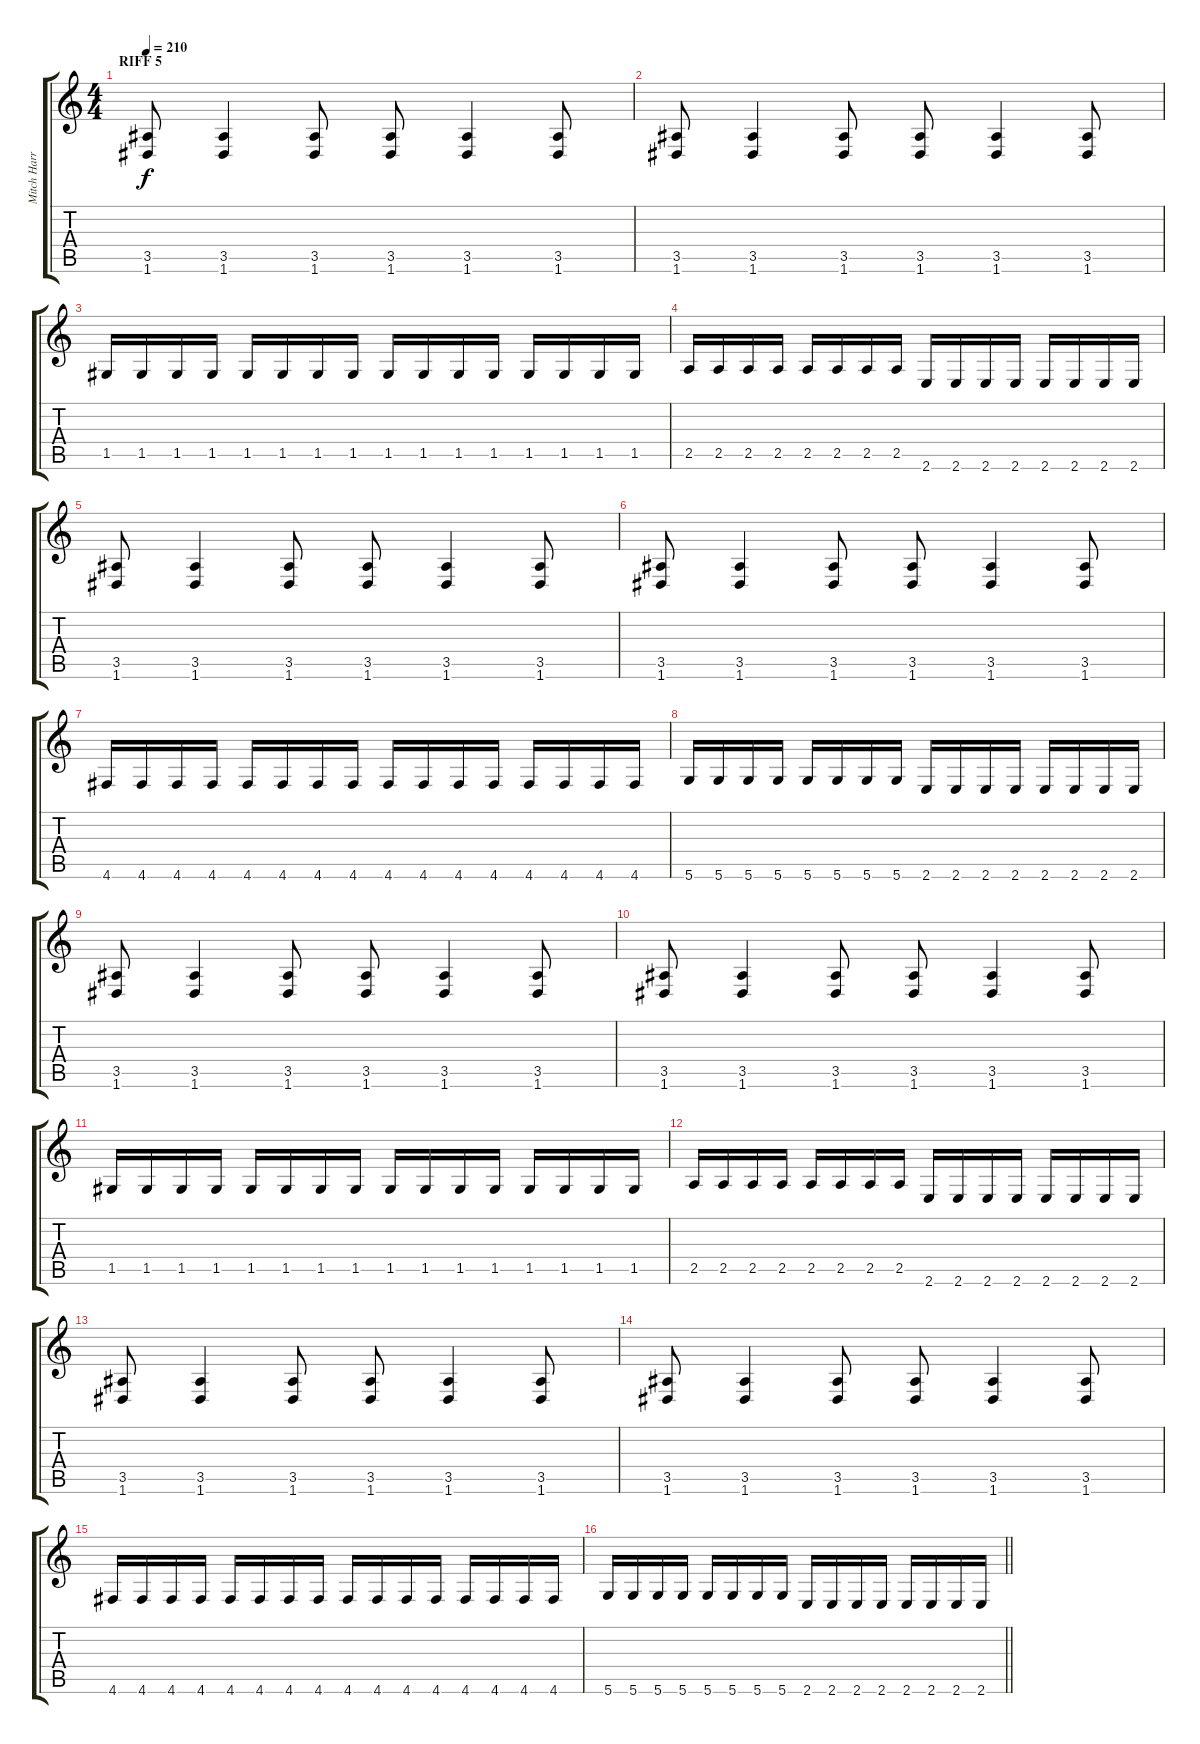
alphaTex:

\track ("Mitch Harris" "Mitch Harr") {instrument distortionguitar}
\staff {score tabs}
\tuning (D4 A3 F3 C3 G2 D2) {hide}
\ts (4 4)
\section ("" "RIFF 5")
\tempo 210
\clef g2
\ks c
(3.5 1.6).8{dy f} (3.5 1.6).4 (3.5 1.6).8 (3.5 1.6).8 (3.5 1.6).4 (3.5 1.6).8 |
(3.5 1.6).8 (3.5 1.6).4 (3.5 1.6).8 (3.5 1.6).8 (3.5 1.6).4 (3.5 1.6).8 |
1.5.16 1.5.16 1.5.16 1.5.16 1.5.16 1.5.16 1.5.16 1.5.16 1.5.16 1.5.16 1.5.16 1.5.16 1.5.16 1.5.16 1.5.16 1.5.16 |
2.5.16 2.5.16 2.5.16 2.5.16 2.5.16 2.5.16 2.5.16 2.5.16 2.6.16 2.6.16 2.6.16 2.6.16 2.6.16 2.6.16 2.6.16 2.6.16 |
(3.5 1.6).8 (3.5 1.6).4 (3.5 1.6).8 (3.5 1.6).8 (3.5 1.6).4 (3.5 1.6).8 |
(3.5 1.6).8 (3.5 1.6).4 (3.5 1.6).8 (3.5 1.6).8 (3.5 1.6).4 (3.5 1.6).8 |
4.6.16 4.6.16 4.6.16 4.6.16 4.6.16 4.6.16 4.6.16 4.6.16 4.6.16 4.6.16 4.6.16 4.6.16 4.6.16 4.6.16 4.6.16 4.6.16 |
5.6.16 5.6.16 5.6.16 5.6.16 5.6.16 5.6.16 5.6.16 5.6.16 2.6.16 2.6.16 2.6.16 2.6.16 2.6.16 2.6.16 2.6.16 2.6.16 |
(3.5 1.6).8 (3.5 1.6).4 (3.5 1.6).8 (3.5 1.6).8 (3.5 1.6).4 (3.5 1.6).8 |
(3.5 1.6).8 (3.5 1.6).4 (3.5 1.6).8 (3.5 1.6).8 (3.5 1.6).4 (3.5 1.6).8 |
1.5.16 1.5.16 1.5.16 1.5.16 1.5.16 1.5.16 1.5.16 1.5.16 1.5.16 1.5.16 1.5.16 1.5.16 1.5.16 1.5.16 1.5.16 1.5.16 |
2.5.16 2.5.16 2.5.16 2.5.16 2.5.16 2.5.16 2.5.16 2.5.16 2.6.16 2.6.16 2.6.16 2.6.16 2.6.16 2.6.16 2.6.16 2.6.16 |
(3.5 1.6).8 (3.5 1.6).4 (3.5 1.6).8 (3.5 1.6).8 (3.5 1.6).4 (3.5 1.6).8 |
(3.5 1.6).8 (3.5 1.6).4 (3.5 1.6).8 (3.5 1.6).8 (3.5 1.6).4 (3.5 1.6).8 |
4.6.16 4.6.16 4.6.16 4.6.16 4.6.16 4.6.16 4.6.16 4.6.16 4.6.16 4.6.16 4.6.16 4.6.16 4.6.16 4.6.16 4.6.16 4.6.16 |
\barLineRight lightlight
5.6.16 5.6.16 5.6.16 5.6.16 5.6.16 5.6.16 5.6.16 5.6.16 2.6.16 2.6.16 2.6.16 2.6.16 2.6.16 2.6.16 2.6.16 2.6.16
